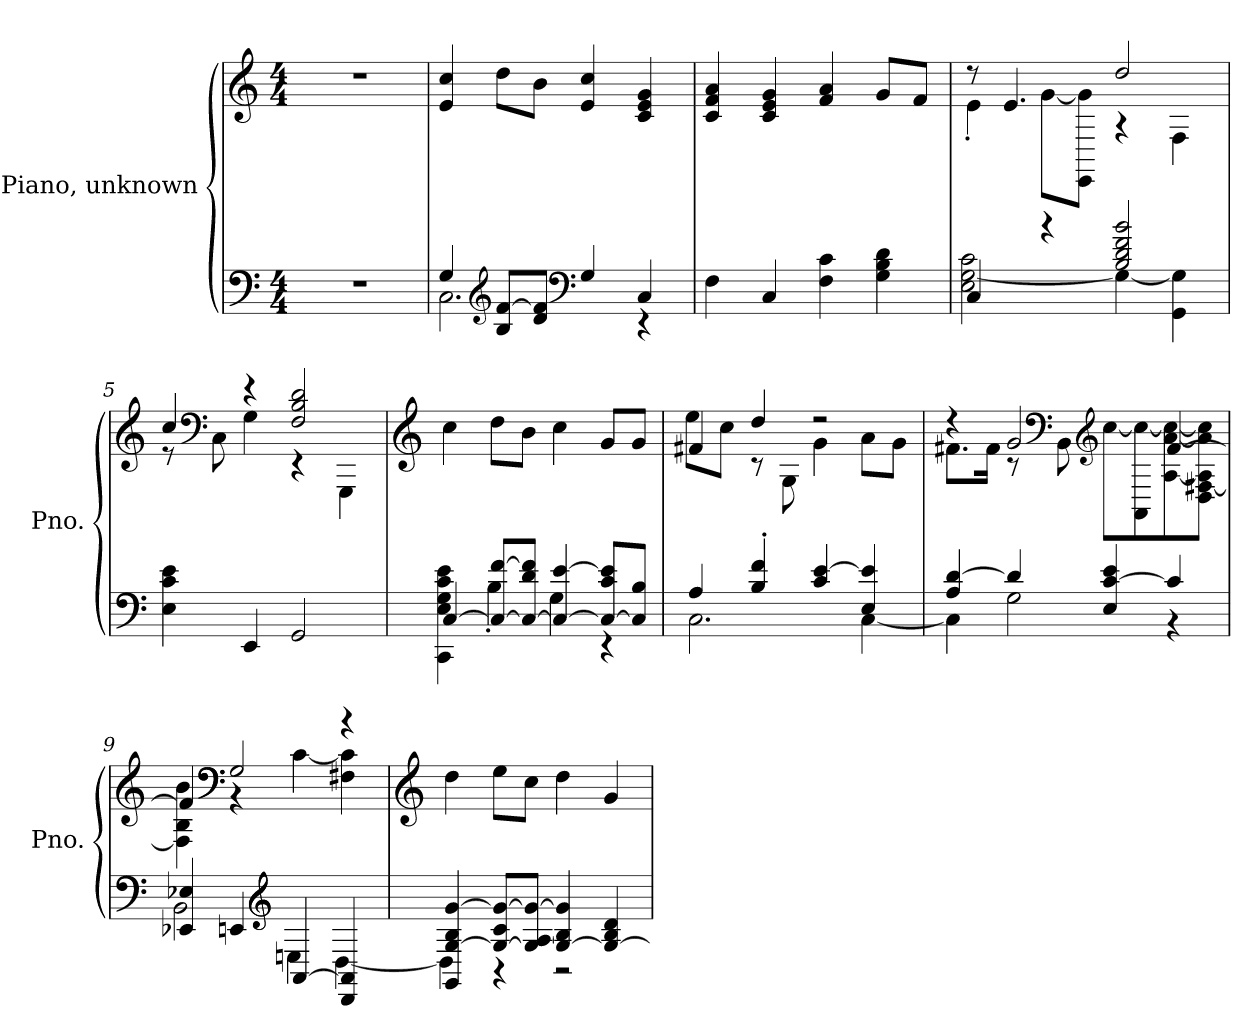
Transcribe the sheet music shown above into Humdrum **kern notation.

**kern	**kern
*part1	*part1
*staff2	*staff1
*I"Piano, unknown	*
*I'Pno.	*
*clefF4	*clefG2
*k[]	*k[]
*M4/4	*M4/4
*MM120	*MM120
=1	=1
1r	1r
=2	=2
*^	*
4G/	2.C\	4e/ 4cc/
*clefG2	*	*
8B/ [8f/L	.	8dd\L
8d/ 8f/]J	.	8b\J
*clefF4	*	*
4G/	.	4e/ 4cc/
4C/	4r	4c/ 4e/ 4g/
*v	*v	*
=3	=3
4F\	4c/ 4f/ 4a/
4C/	4c/ 4e/ 4g/
4F\ 4c\	4f/ 4a/
4G\ 4B\ 4d\	8g/L
.	8f/J
=4	=4
*^	*^
4C/	2E\ [2G\ 2c\	8r	4e'\
.	.	4.e/	.
4r	.	.	[8g\L
.	.	.	8EE\ 8g\]J
2B/ 2d/ 2f/ 2b/	4G\_	2dd/	4r
.	4GG\ 4G\]	.	4F\
*v	*v	*	*
=5	=5	=5
4E\ 4c\ 4e\	4cc/	8r
*	*clefF4	*
.	.	8C\
4EE/	4r	4G\
2GG/	2F/ 2B/ 2d/	4r
.	.	4GGG\
*	*v	*v
!!LO:LB:g=z
=6	=6
*	*clefG2
*^	*
[4C/	4CC\ 4E\ 4G\ 4c\ 4e\	4cc\
8C/_ [8f/L	4B'\	8dd\L
8C/_ 8d/ 8f/]J	.	8b\J
4C/_ [4e/	4G\	4cc\
8C/_ 8c/ 8e/]L	4r	8g/L
8C/] 8B/J	.	8g/J
=7	=7	=7
*	*	*^
4A/	2.C\	4f#X/	8ee\L
.	.	.	8cc\J
4B/' 4f/'	.	4dd/	8r
.	.	.	8G\
4c/ [4e/	.	2r	4g\
4E/ 4e/]	[4C\	.	8a\L
.	.	.	8g\J
=8	=8	=8	=8
4A/ [4d/	4C\]	4r	8.f#X\L
.	.	.	16f#\Jk
4d/]	2G\	2g/	8r
*	*	*clefF4	*
.	.	.	8BB\
*	*	*clefG2	*
4E/ [4c/ 4e/	.	.	[8cc\L
.	.	.	8AA\ 8cc\_
4c/]	4r	[4f#/	[8A\ [8a\ 8cc\_
.	.	.	8D\ [8F#X\ 8A\] 8a\] 8cc\]J
=9	=9	=9	=9
4EE-X/ 4E-X/	2BB\	4f#/]	4F#\] 4B\ 4b\
*	*	*clefF4	*
4EEn/	.	2G/	4r
*clefG2	*	*	*
[4AA/	4En\	.	[4c\
4DD/ 4AA/]	[4D\	4r	4F#X\ 4c\]
*	*	*v	*v
!!LO:LB:g=z
=10	=10	=10
*	*	*clefG2
4GG/ [4G/ 4B/ [4g/	4D\]	4dd\
8G/_ 8c/ 8g/_L	4r	8ee\L
8G/_ 8A/ 8g/_J	.	8cc\J
4G/_ 4B/ 4g/]	2r	4dd\
4G/_ 4B/ 4d/	.	4g/
*v	*v	*
=	=
*-	*-
